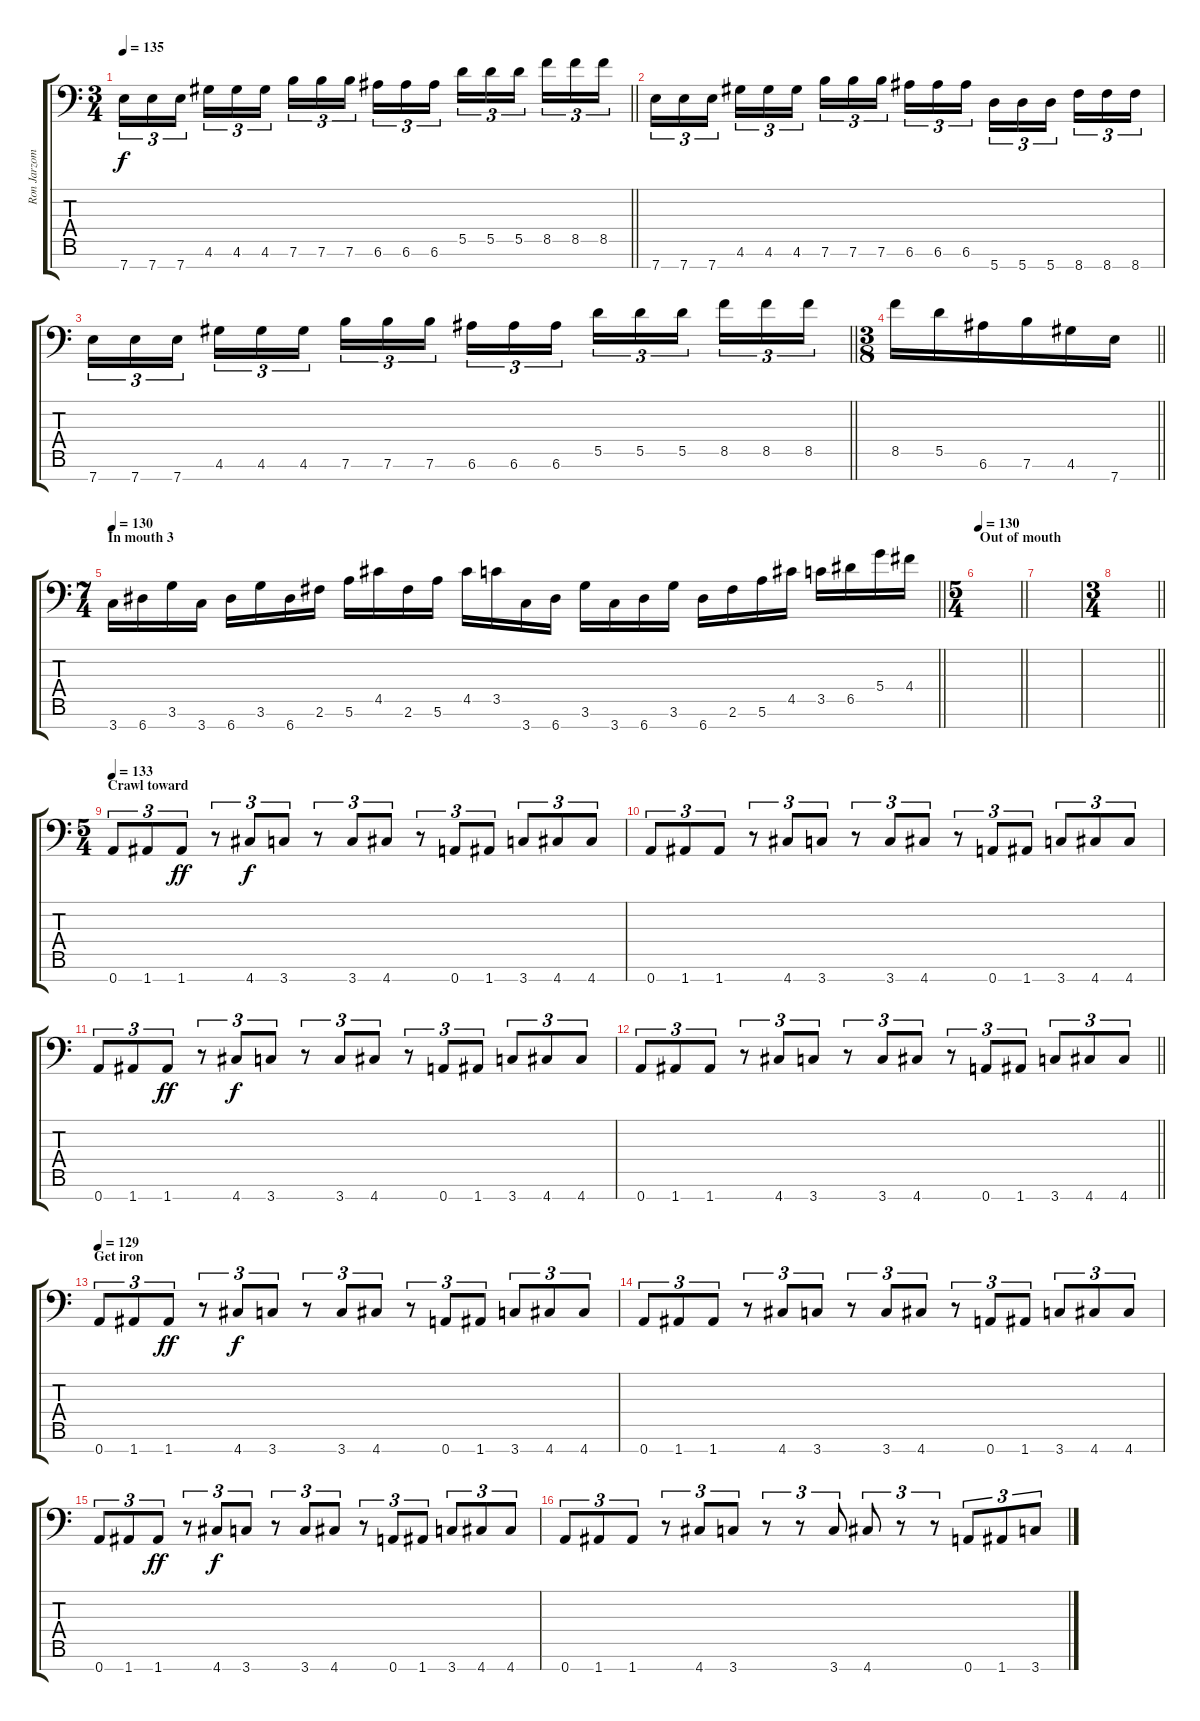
\track ("Ron Jarzombek Rhythm 2" "Ron Jarzom") {instrument acousticguitarsteel}
\staff {score tabs}
\tuning (E4 B3 G3 D3 A2 E2 A1) {hide}
\ts (3 4)
\tempo 135
\clef f4
\barLineRight lightlight
\ks c
7.7.16{tu (3 2) dy f} 7.7.16{tu (3 2)} 7.7.16{tu (3 2) beam splitsecondary} 4.6.16{tu (3 2)} 4.6.16{tu (3 2)} 4.6.16{tu (3 2)} 7.6.16{tu (3 2)} 7.6.16{tu (3 2)} 7.6.16{tu (3 2) beam splitsecondary} 6.6.16{tu (3 2)} 6.6.16{tu (3 2)} 6.6.16{tu (3 2)} 5.5.16{tu (3 2)} 5.5.16{tu (3 2)} 5.5.16{tu (3 2) beam splitsecondary} 8.5.16{tu (3 2)} 8.5.16{tu (3 2)} 8.5.16{tu (3 2)} |
7.7.16{tu (3 2)} 7.7.16{tu (3 2)} 7.7.16{tu (3 2) beam splitsecondary} 4.6.16{tu (3 2)} 4.6.16{tu (3 2)} 4.6.16{tu (3 2)} 7.6.16{tu (3 2)} 7.6.16{tu (3 2)} 7.6.16{tu (3 2) beam splitsecondary} 6.6.16{tu (3 2)} 6.6.16{tu (3 2)} 6.6.16{tu (3 2)} 5.7.16{tu (3 2)} 5.7.16{tu (3 2)} 5.7.16{tu (3 2) beam splitsecondary} 8.7.16{tu (3 2)} 8.7.16{tu (3 2)} 8.7.16{tu (3 2)} |
\barLineRight lightlight
7.7.16{tu (3 2)} 7.7.16{tu (3 2)} 7.7.16{tu (3 2) beam splitsecondary} 4.6.16{tu (3 2)} 4.6.16{tu (3 2)} 4.6.16{tu (3 2)} 7.6.16{tu (3 2)} 7.6.16{tu (3 2)} 7.6.16{tu (3 2) beam splitsecondary} 6.6.16{tu (3 2)} 6.6.16{tu (3 2)} 6.6.16{tu (3 2)} 5.5.16{tu (3 2)} 5.5.16{tu (3 2)} 5.5.16{tu (3 2) beam splitsecondary} 8.5.16{tu (3 2)} 8.5.16{tu (3 2)} 8.5.16{tu (3 2)} |
\ts (3 8)
\barLineRight lightlight
8.5.16 5.5.16 6.6.16 7.6.16 4.6.16 7.7.16 |
\ts (7 4)
\section ("" "In mouth 3")
\tempo 130
\barLineRight lightlight
3.7.16 6.7.16 3.6.16 3.7.16 6.7.16 3.6.16 6.7.16 2.6.16 5.6.16 4.5.16 2.6.16 5.6.16 4.5.16 3.5.16 3.7.16 6.7.16 3.6.16 3.7.16 6.7.16 3.6.16 6.7.16 2.6.16 5.6.16 4.5.16 3.5.16 6.5.16 5.4.16 4.4.16 |
\ts (5 4)
\section ("" "Out of mouth")
\tempo 130
\barLineRight lightlight
|
|
\ts (3 4)
\barLineRight lightlight
|
\ts (5 4)
\section ("" "Crawl toward")
\tempo 133
0.7.8{tu (3 2) balance 8} 1.7.8{tu (3 2)} 1.7.8{tu (3 2) dy ff} r.8{tu (3 2)} 4.7.8{tu (3 2) dy f} 3.7.8{tu (3 2)} r.8{tu (3 2)} 3.7.8{tu (3 2)} 4.7.8{tu (3 2)} r.8{tu (3 2)} 0.7.8{tu (3 2)} 1.7.8{tu (3 2)} 3.7.8{tu (3 2)} 4.7.8{tu (3 2)} 4.7.8{tu (3 2)} |
0.7.8{tu (3 2)} 1.7.8{tu (3 2)} 1.7.8{tu (3 2)} r.8{tu (3 2)} 4.7.8{tu (3 2)} 3.7.8{tu (3 2)} r.8{tu (3 2)} 3.7.8{tu (3 2)} 4.7.8{tu (3 2)} r.8{tu (3 2)} 0.7.8{tu (3 2)} 1.7.8{tu (3 2)} 3.7.8{tu (3 2)} 4.7.8{tu (3 2)} 4.7.8{tu (3 2)} |
0.7.8{tu (3 2)} 1.7.8{tu (3 2)} 1.7.8{tu (3 2) dy ff} r.8{tu (3 2)} 4.7.8{tu (3 2) dy f} 3.7.8{tu (3 2)} r.8{tu (3 2)} 3.7.8{tu (3 2)} 4.7.8{tu (3 2)} r.8{tu (3 2)} 0.7.8{tu (3 2)} 1.7.8{tu (3 2)} 3.7.8{tu (3 2)} 4.7.8{tu (3 2)} 4.7.8{tu (3 2)} |
\barLineRight lightlight
0.7.8{tu (3 2)} 1.7.8{tu (3 2)} 1.7.8{tu (3 2)} r.8{tu (3 2)} 4.7.8{tu (3 2)} 3.7.8{tu (3 2)} r.8{tu (3 2)} 3.7.8{tu (3 2)} 4.7.8{tu (3 2)} r.8{tu (3 2)} 0.7.8{tu (3 2)} 1.7.8{tu (3 2)} 3.7.8{tu (3 2)} 4.7.8{tu (3 2)} 4.7.8{tu (3 2)} |
\section ("" "Get iron")
\tempo 129
0.7.8{tu (3 2)} 1.7.8{tu (3 2)} 1.7.8{tu (3 2) dy ff} r.8{tu (3 2)} 4.7.8{tu (3 2) dy f} 3.7.8{tu (3 2)} r.8{tu (3 2)} 3.7.8{tu (3 2)} 4.7.8{tu (3 2)} r.8{tu (3 2)} 0.7.8{tu (3 2)} 1.7.8{tu (3 2)} 3.7.8{tu (3 2)} 4.7.8{tu (3 2)} 4.7.8{tu (3 2)} |
0.7.8{tu (3 2)} 1.7.8{tu (3 2)} 1.7.8{tu (3 2)} r.8{tu (3 2)} 4.7.8{tu (3 2)} 3.7.8{tu (3 2)} r.8{tu (3 2)} 3.7.8{tu (3 2)} 4.7.8{tu (3 2)} r.8{tu (3 2)} 0.7.8{tu (3 2)} 1.7.8{tu (3 2)} 3.7.8{tu (3 2)} 4.7.8{tu (3 2)} 4.7.8{tu (3 2)} |
0.7.8{tu (3 2)} 1.7.8{tu (3 2)} 1.7.8{tu (3 2) dy ff} r.8{tu (3 2)} 4.7.8{tu (3 2) dy f} 3.7.8{tu (3 2)} r.8{tu (3 2)} 3.7.8{tu (3 2)} 4.7.8{tu (3 2)} r.8{tu (3 2)} 0.7.8{tu (3 2)} 1.7.8{tu (3 2)} 3.7.8{tu (3 2)} 4.7.8{tu (3 2)} 4.7.8{tu (3 2)} |
0.7.8{tu (3 2)} 1.7.8{tu (3 2)} 1.7.8{tu (3 2)} r.8{tu (3 2)} 4.7.8{tu (3 2)} 3.7.8{tu (3 2)} r.8{tu (3 2)} r.8{tu (3 2)} 3.7.8{tu (3 2)} 4.7.8{tu (3 2)} r.8{tu (3 2)} r.8{tu (3 2)} 0.7.8{tu (3 2)} 1.7.8{tu (3 2)} 3.7.8{tu (3 2)}
